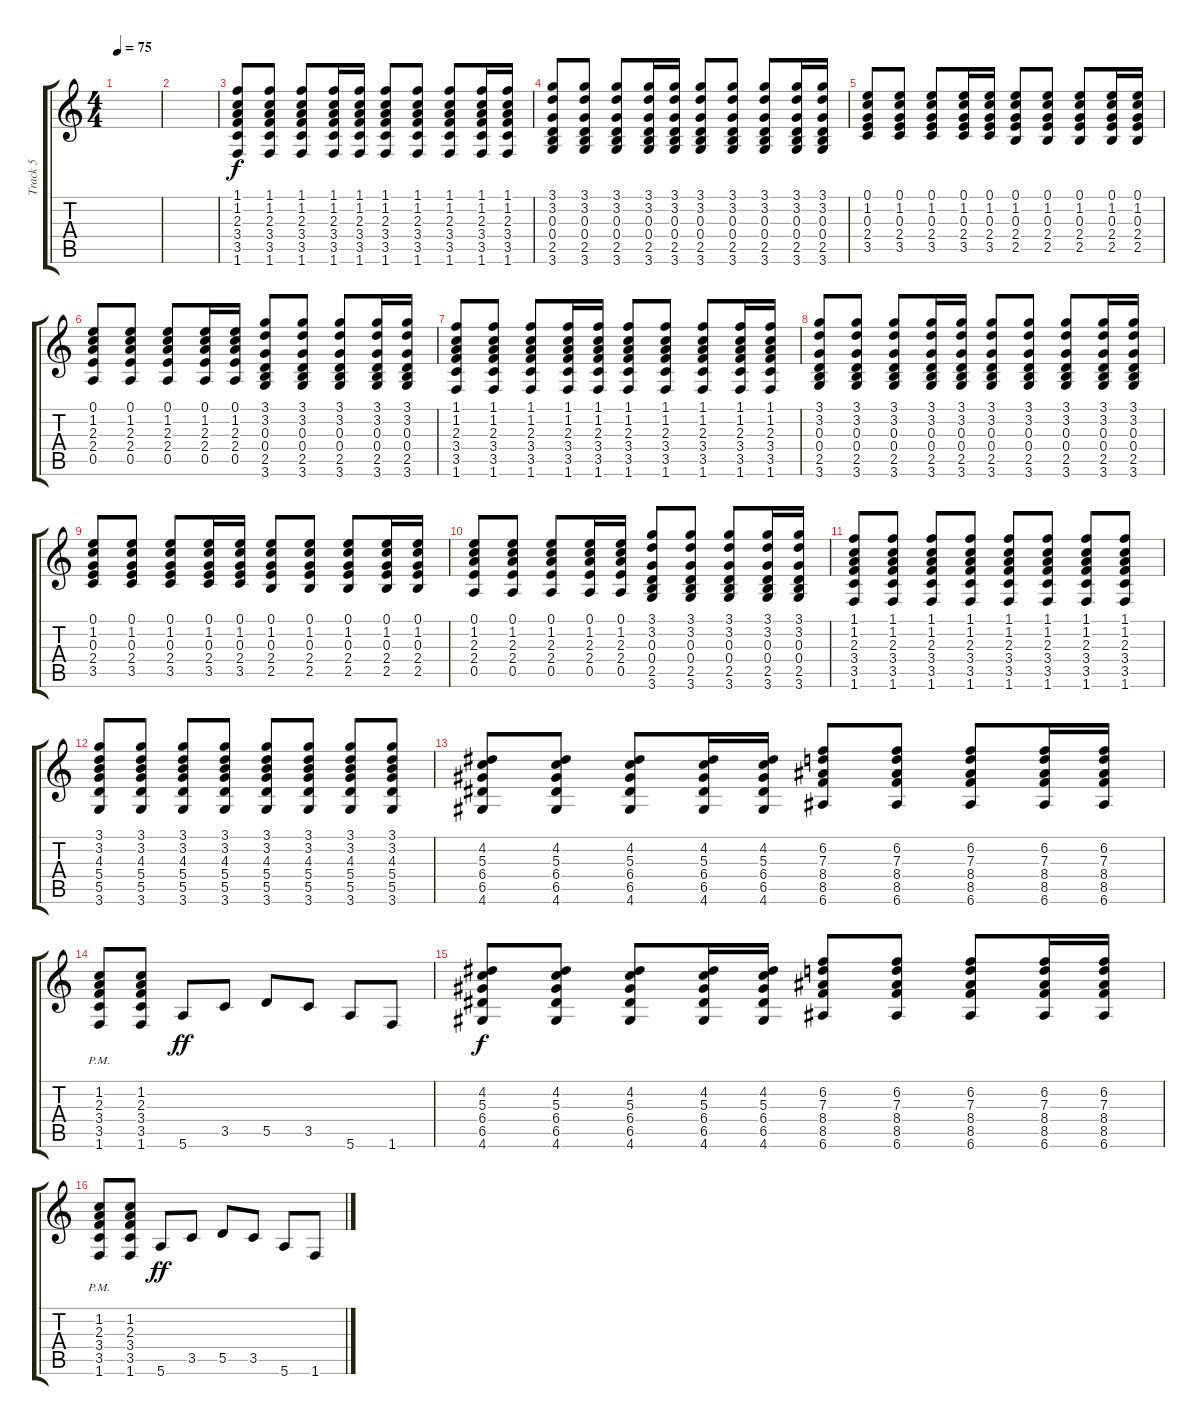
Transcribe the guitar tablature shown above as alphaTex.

\track ("Track 5" "Track 5") {instrument electricguitarclean}
\staff {score tabs}
\tuning (E4 B3 G3 D3 A2 E2) {hide}
\ts (4 4)
\tempo 75
\clef g2
\ks c
|
|
(1.1 1.2 2.3 3.4 3.5 1.6).8{instrument electricguitarclean} (1.1 1.2 2.3 3.4 3.5 1.6).8 (1.1 1.2 2.3 3.4 3.5 1.6).8 (1.1 1.2 2.3 3.4 3.5 1.6).16 (1.1 1.2 2.3 3.4 3.5 1.6).16 (1.1 1.2 2.3 3.4 3.5 1.6).8 (1.1 1.2 2.3 3.4 3.5 1.6).8 (1.1 1.2 2.3 3.4 3.5 1.6).8 (1.1 1.2 2.3 3.4 3.5 1.6).16 (1.1 1.2 2.3 3.4 3.5 1.6).16 |
(3.1 3.2 0.3 0.4 2.5 3.6).8 (3.1 3.2 0.3 0.4 2.5 3.6).8 (3.1 3.2 0.3 0.4 2.5 3.6).8 (3.1 3.2 0.3 0.4 2.5 3.6).16 (3.1 3.2 0.3 0.4 2.5 3.6).16 (3.1 3.2 0.3 0.4 2.5 3.6).8 (3.1 3.2 0.3 0.4 2.5 3.6).8 (3.1 3.2 0.3 0.4 2.5 3.6).8 (3.1 3.2 0.3 0.4 2.5 3.6).16 (3.1 3.2 0.3 0.4 2.5 3.6).16 |
(0.1 1.2 0.3 2.4 3.5).8 (0.1 1.2 0.3 2.4 3.5).8 (0.1 1.2 0.3 2.4 3.5).8 (0.1 1.2 0.3 2.4 3.5).16 (0.1 1.2 0.3 2.4 3.5).16 (0.1 1.2 0.3 2.4 2.5).8 (0.1 1.2 0.3 2.4 2.5).8 (0.1 1.2 0.3 2.4 2.5).8 (0.1 1.2 0.3 2.4 2.5).16 (0.1 1.2 0.3 2.4 2.5).16 |
(0.1 1.2 2.3 2.4 0.5).8 (0.1 1.2 2.3 2.4 0.5).8 (0.1 1.2 2.3 2.4 0.5).8 (0.1 1.2 2.3 2.4 0.5).16 (0.1 1.2 2.3 2.4 0.5).16 (3.1 3.2 0.3 0.4 2.5 3.6).8 (3.1 3.2 0.3 0.4 2.5 3.6).8 (3.1 3.2 0.3 0.4 2.5 3.6).8 (3.1 3.2 0.3 0.4 2.5 3.6).16 (3.1 3.2 0.3 0.4 2.5 3.6).16 |
(1.1 1.2 2.3 3.4 3.5 1.6).8 (1.1 1.2 2.3 3.4 3.5 1.6).8 (1.1 1.2 2.3 3.4 3.5 1.6).8 (1.1 1.2 2.3 3.4 3.5 1.6).16 (1.1 1.2 2.3 3.4 3.5 1.6).16 (1.1 1.2 2.3 3.4 3.5 1.6).8 (1.1 1.2 2.3 3.4 3.5 1.6).8 (1.1 1.2 2.3 3.4 3.5 1.6).8 (1.1 1.2 2.3 3.4 3.5 1.6).16 (1.1 1.2 2.3 3.4 3.5 1.6).16 |
(3.1 3.2 0.3 0.4 2.5 3.6).8 (3.1 3.2 0.3 0.4 2.5 3.6).8 (3.1 3.2 0.3 0.4 2.5 3.6).8 (3.1 3.2 0.3 0.4 2.5 3.6).16 (3.1 3.2 0.3 0.4 2.5 3.6).16 (3.1 3.2 0.3 0.4 2.5 3.6).8 (3.1 3.2 0.3 0.4 2.5 3.6).8 (3.1 3.2 0.3 0.4 2.5 3.6).8 (3.1 3.2 0.3 0.4 2.5 3.6).16 (3.1 3.2 0.3 0.4 2.5 3.6).16 |
(0.1 1.2 0.3 2.4 3.5).8 (0.1 1.2 0.3 2.4 3.5).8 (0.1 1.2 0.3 2.4 3.5).8 (0.1 1.2 0.3 2.4 3.5).16 (0.1 1.2 0.3 2.4 3.5).16 (0.1 1.2 0.3 2.4 2.5).8 (0.1 1.2 0.3 2.4 2.5).8 (0.1 1.2 0.3 2.4 2.5).8 (0.1 1.2 0.3 2.4 2.5).16 (0.1 1.2 0.3 2.4 2.5).16 |
(0.1 1.2 2.3 2.4 0.5).8 (0.1 1.2 2.3 2.4 0.5).8 (0.1 1.2 2.3 2.4 0.5).8 (0.1 1.2 2.3 2.4 0.5).16 (0.1 1.2 2.3 2.4 0.5).16 (3.1 3.2 0.3 0.4 2.5 3.6).8 (3.1 3.2 0.3 0.4 2.5 3.6).8 (3.1 3.2 0.3 0.4 2.5 3.6).8 (3.1 3.2 0.3 0.4 2.5 3.6).16 (3.1 3.2 0.3 0.4 2.5 3.6).16 |
(1.1 1.2 2.3 3.4 3.5 1.6).8 (1.1 1.2 2.3 3.4 3.5 1.6).8 (1.1 1.2 2.3 3.4 3.5 1.6).8 (1.1 1.2 2.3 3.4 3.5 1.6).8 (1.1 1.2 2.3 3.4 3.5 1.6).8 (1.1 1.2 2.3 3.4 3.5 1.6).8 (1.1 1.2 2.3 3.4 3.5 1.6).8 (1.1 1.2 2.3 3.4 3.5 1.6).8 |
(3.1 3.2 4.3 5.4 5.5 3.6).8 (3.1 3.2 4.3 5.4 5.5 3.6).8 (3.1 3.2 4.3 5.4 5.5 3.6).8 (3.1 3.2 4.3 5.4 5.5 3.6).8 (3.1 3.2 4.3 5.4 5.5 3.6).8 (3.1 3.2 4.3 5.4 5.5 3.6).8 (3.1 3.2 4.3 5.4 5.5 3.6).8 (3.1 3.2 4.3 5.4 5.5 3.6).8 |
(4.2 5.3 6.4 6.5 4.6).8{volume 8 instrument overdrivenguitar} (4.2 5.3 6.4 6.5 4.6).8 (4.2 5.3 6.4 6.5 4.6).8 (4.2 5.3 6.4 6.5 4.6).16 (4.2 5.3 6.4 6.5 4.6).16 (6.2 7.3 8.4 8.5 6.6).8 (6.2 7.3 8.4 8.5 6.6).8 (6.2 7.3 8.4 8.5 6.6).8 (6.2 7.3 8.4 8.5 6.6).16 (6.2 7.3 8.4 8.5 6.6).16 |
(1.2 2.3 3.4 3.5{pm} 1.6).8 (1.2 2.3 3.4 3.5 1.6).8 5.6.8{dy ff} 3.5.8 5.5.8 3.5.8 5.6.8 1.6.8 |
(4.2 5.3 6.4 6.5 4.6).8{dy f volume 8 instrument overdrivenguitar} (4.2 5.3 6.4 6.5 4.6).8 (4.2 5.3 6.4 6.5 4.6).8 (4.2 5.3 6.4 6.5 4.6).16 (4.2 5.3 6.4 6.5 4.6).16 (6.2 7.3 8.4 8.5 6.6).8 (6.2 7.3 8.4 8.5 6.6).8 (6.2 7.3 8.4 8.5 6.6).8 (6.2 7.3 8.4 8.5 6.6).16 (6.2 7.3 8.4 8.5 6.6).16 |
(1.2 2.3 3.4 3.5{pm} 1.6).8 (1.2 2.3 3.4 3.5 1.6).8 5.6.8{dy ff} 3.5.8 5.5.8 3.5.8 5.6.8 1.6.8
